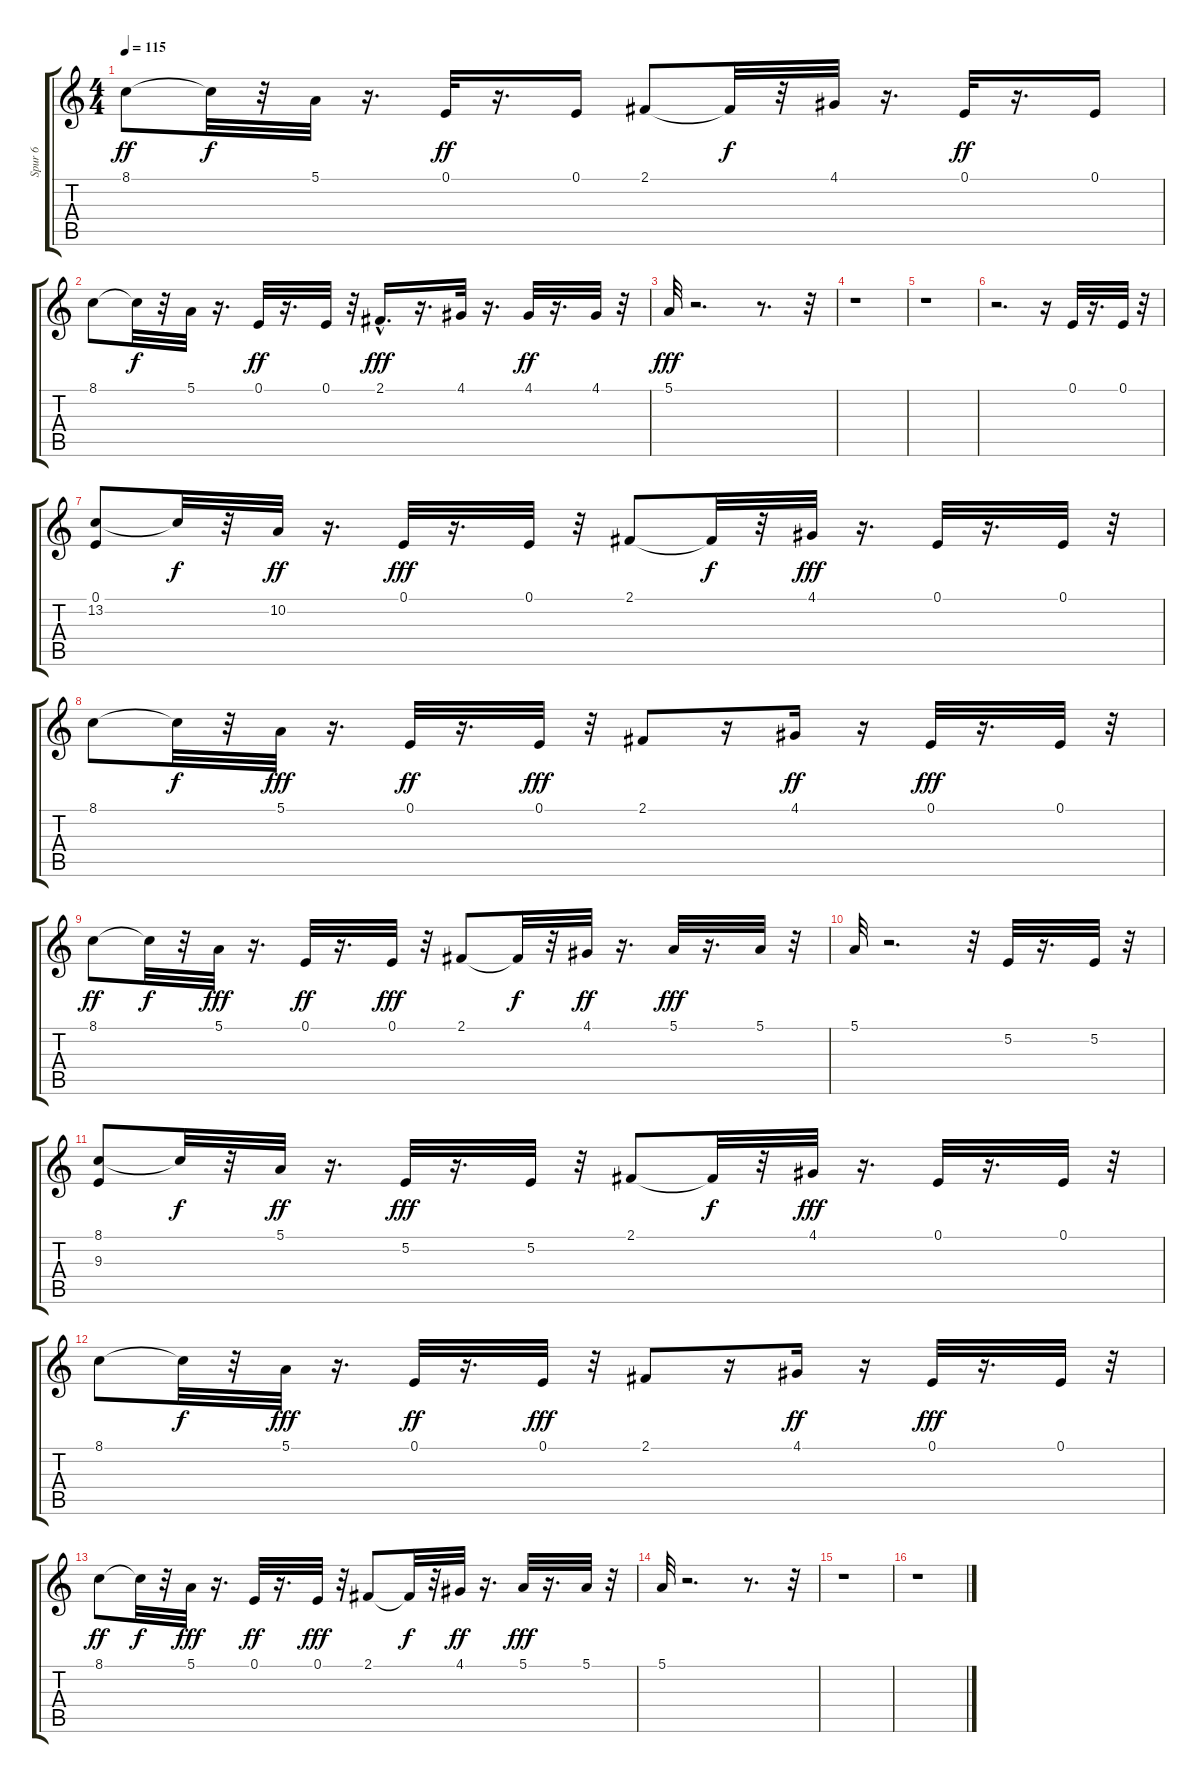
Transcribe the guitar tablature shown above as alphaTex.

\track ("Spur 6" "Spur 6") {instrument trumpet}
\staff {score tabs}
\tuning (E4 B3 G3 D3 A2 E2) {hide}
\ts (4 4)
\tempo 115
\clef g2
\ks c
8.1.8{dy ff} 8.1{t}.32{dy f} r.32 5.1.32 r.16{d} 0.1.32{dy ff} r.16{d} 0.1.16 2.1.8 2.1{t}.32{dy f} r.32 4.1.32 r.16{d} 0.1.32{dy ff} r.16{d} 0.1.16 |
8.1.8 8.1{t}.32{dy f} r.32 5.1.32 r.16{d} 0.1.32{dy ff} r.16{d} 0.1.32 r.32 2.1{hac}.16{d dy fff} r.16{d} 4.1.32 r.16{d} 4.1.32{dy ff} r.16{d} 4.1.32 r.32 |
5.1.32{dy fff} r.2{d} r.8{d} r.32 |
r.1 |
r.1 |
r.2{d} r.16 0.1.32 r.16{d} 0.1.32 r.32 |
(0.1 13.2).8 13.2{t}.32{dy f} r.32 10.2.32{dy ff} r.16{d} 0.1.32{dy fff} r.16{d} 0.1.32 r.32 2.1.8 2.1{t}.32{dy f} r.32 4.1.32{dy fff} r.16{d} 0.1.32 r.16{d} 0.1.32 r.32 |
8.1.8 8.1{t}.32{dy f} r.32 5.1.32{dy fff} r.16{d} 0.1.32{dy ff} r.16{d} 0.1.32{dy fff} r.32 2.1.8 r.16 4.1.16{dy ff} r.16 0.1.32{dy fff} r.16{d} 0.1.32 r.32 |
8.1.8{dy ff} 8.1{t}.32{dy f} r.32 5.1.32{dy fff} r.16{d} 0.1.32{dy ff} r.16{d} 0.1.32{dy fff} r.32 2.1.8 2.1{t}.32{dy f} r.32 4.1.32{dy ff} r.16{d} 5.1.32{dy fff} r.16{d} 5.1.32 r.32 |
5.1.32 r.2{d} r.32 5.2.32 r.16{d} 5.2.32 r.32 |
(8.1 9.3).8 8.1{t}.32{dy f} r.32 5.1.32{dy ff} r.16{d} 5.2.32{dy fff} r.16{d} 5.2.32 r.32 2.1.8 2.1{t}.32{dy f} r.32 4.1.32{dy fff} r.16{d} 0.1.32 r.16{d} 0.1.32 r.32 |
8.1.8 8.1{t}.32{dy f} r.32 5.1.32{dy fff} r.16{d} 0.1.32{dy ff} r.16{d} 0.1.32{dy fff} r.32 2.1.8 r.16 4.1.16{dy ff} r.16 0.1.32{dy fff} r.16{d} 0.1.32 r.32 |
8.1.8{dy ff} 8.1{t}.32{dy f} r.32 5.1.32{dy fff} r.16{d} 0.1.32{dy ff} r.16{d} 0.1.32{dy fff} r.32 2.1.8 2.1{t}.32{dy f} r.32 4.1.32{dy ff} r.16{d} 5.1.32{dy fff} r.16{d} 5.1.32 r.32 |
5.1.32 r.2{d} r.8{d} r.32 |
r.1 |
r.1
